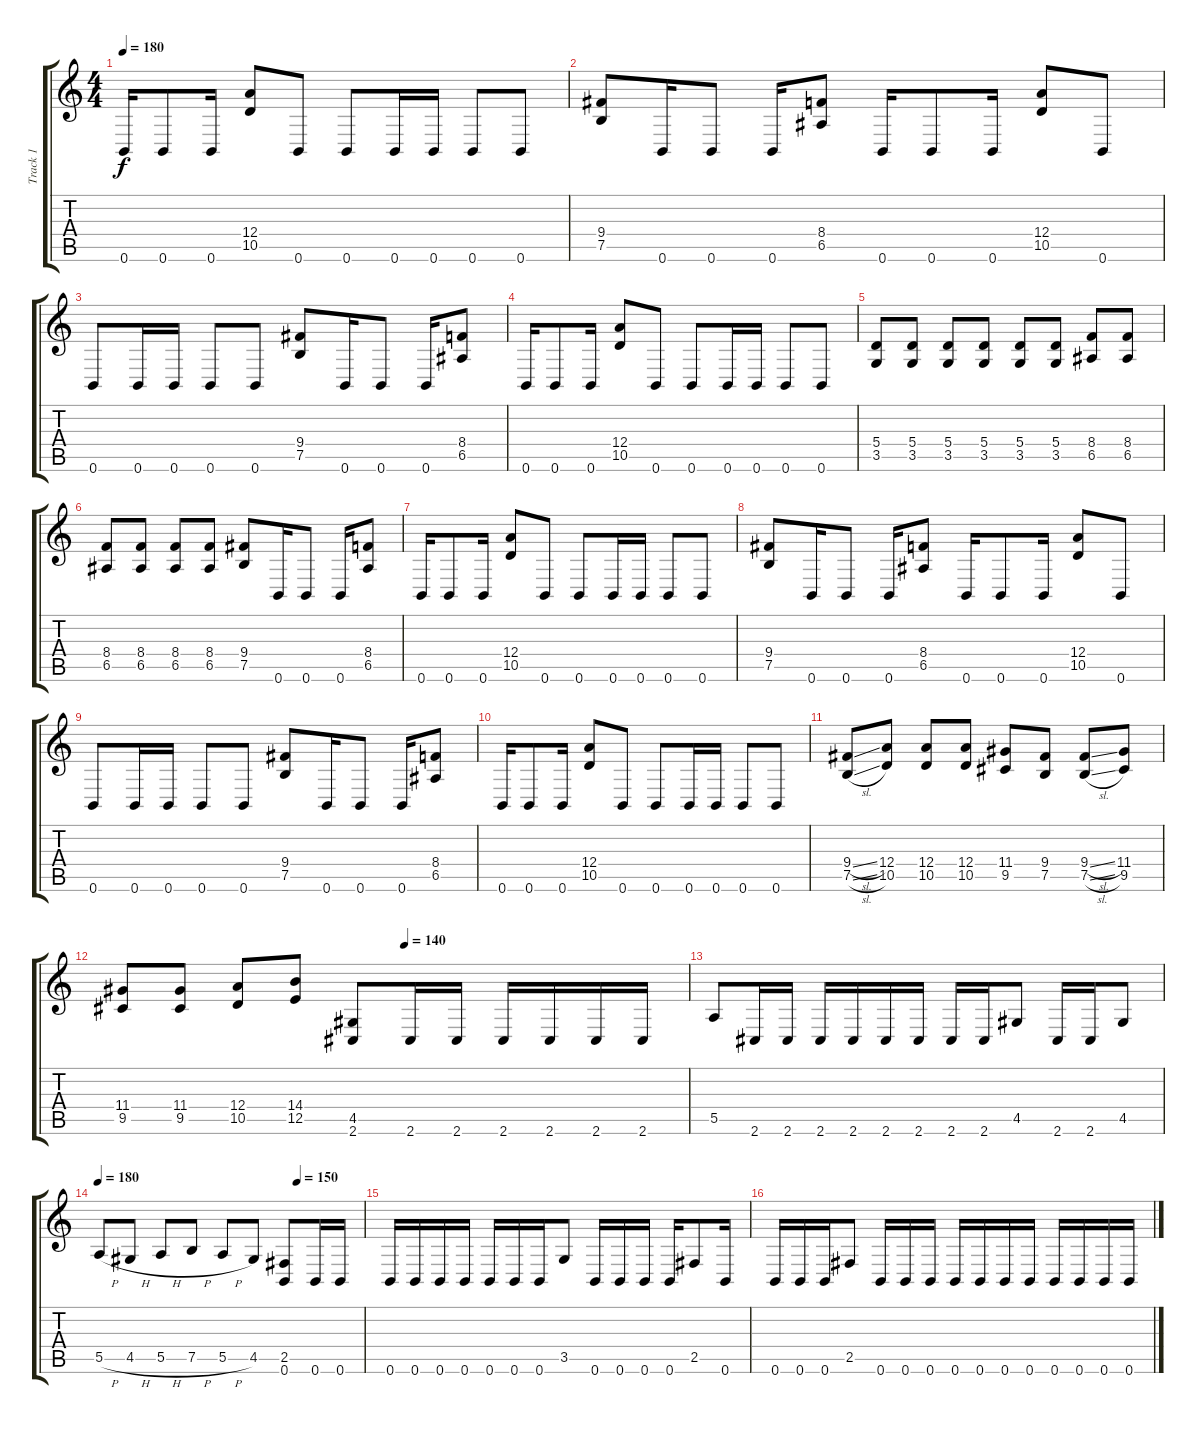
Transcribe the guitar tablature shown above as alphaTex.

\track ("Track 1" "Track 1") {instrument distortionguitar}
\staff {score tabs}
\tuning (B3 Gb3 D3 A2 E2 B1) {hide}
\ts (4 4)
\tempo 180
\clef g2
\ks c
0.6.16{dy f} 0.6.8 0.6.16 (12.4 10.5).8 0.6.8 0.6.8 0.6.16 0.6.16 0.6.8 0.6.8 |
(9.4 7.5).8 0.6.16 0.6.8 0.6.16 (8.4 6.5).8 0.6.16 0.6.8 0.6.16 (12.4 10.5).8 0.6.8 |
0.6.8 0.6.16 0.6.16 0.6.8 0.6.8 (9.4 7.5).8 0.6.16 0.6.8 0.6.16 (8.4 6.5).8 |
0.6.16 0.6.8 0.6.16 (12.4 10.5).8 0.6.8 0.6.8 0.6.16 0.6.16 0.6.8 0.6.8 |
(5.4 3.5).8 (5.4 3.5).8 (5.4 3.5).8 (5.4 3.5).8 (5.4 3.5).8 (5.4 3.5).8 (8.4 6.5).8 (8.4 6.5).8 |
(8.4 6.5).8 (8.4 6.5).8 (8.4 6.5).8 (8.4 6.5).8 (9.4 7.5).8 0.6.16 0.6.8 0.6.16 (8.4 6.5).8 |
0.6.16 0.6.8 0.6.16 (12.4 10.5).8 0.6.8 0.6.8 0.6.16 0.6.16 0.6.8 0.6.8 |
(9.4 7.5).8 0.6.16 0.6.8 0.6.16 (8.4 6.5).8 0.6.16 0.6.8 0.6.16 (12.4 10.5).8 0.6.8 |
0.6.8 0.6.16 0.6.16 0.6.8 0.6.8 (9.4 7.5).8 0.6.16 0.6.8 0.6.16 (8.4 6.5).8 |
0.6.16 0.6.8 0.6.16 (12.4 10.5).8 0.6.8 0.6.8 0.6.16 0.6.16 0.6.8 0.6.8 |
(9.4{sl} 7.5{sl}).8 (12.4 10.5).8 (12.4 10.5).8 (12.4 10.5).8 (11.4 9.5).8 (9.4 7.5).8 (9.4{sl} 7.5{sl}).8 (11.4 9.5).8 |
\tempo (140 0.5)
(11.4 9.5).8 (11.4 9.5).8 (12.4 10.5).8 (14.4 12.5).8 (4.5 2.6).8 2.6.16 2.6.16 2.6.16 2.6.16 2.6.16 2.6.16 |
5.5.8 2.6.16 2.6.16 2.6.16 2.6.16 2.6.16 2.6.16 2.6.16 2.6.16 4.5.8 2.6.16 2.6.16 4.5.8 |
\tempo 180
\tempo (150 0.75)
5.5{h}.8 4.5{h}.8 5.5{h}.8 7.5{h}.8 5.5{h}.8 4.5.8 (2.5 0.6).8 0.6.16 0.6.16 |
0.6.16 0.6.16 0.6.16 0.6.16 0.6.16 0.6.16 0.6.16 3.5.8 0.6.16 0.6.16 0.6.16 0.6.16 2.5.8 0.6.16 |
0.6.16 0.6.16 0.6.16 2.5.8 0.6.16 0.6.16 0.6.16 0.6.16 0.6.16 0.6.16 0.6.16 0.6.16 0.6.16 0.6.16 0.6.16
